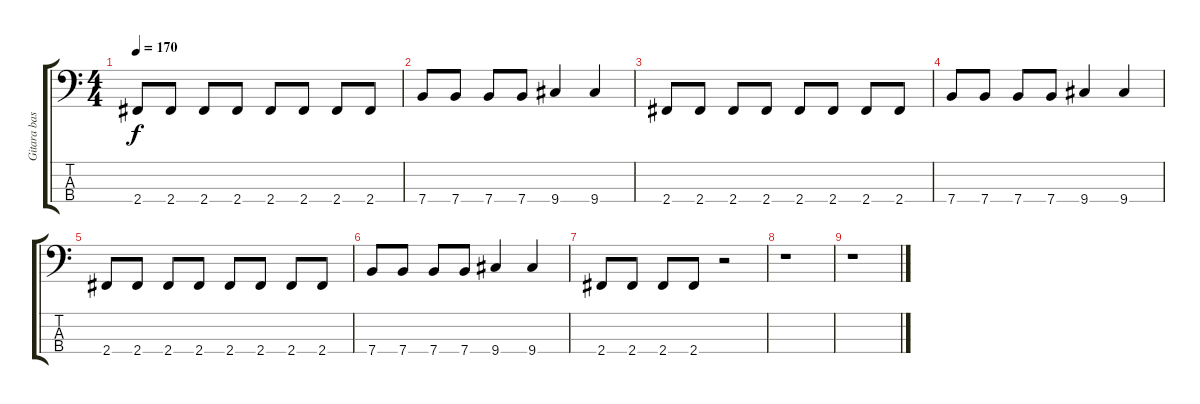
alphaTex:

\track ("Gitara basowa" "Gitara bas") {instrument electricbassfinger}
\staff {score tabs}
\tuning (G2 D2 A1 E1) {hide}
\ts (4 4)
\tempo 170
\clef f4
\ks c
2.4.8{dy f} 2.4.8 2.4.8 2.4.8 2.4.8 2.4.8 2.4.8 2.4.8 |
7.4.8 7.4.8 7.4.8 7.4.8 9.4.4 9.4.4 |
2.4.8 2.4.8 2.4.8 2.4.8 2.4.8 2.4.8 2.4.8 2.4.8 |
7.4.8 7.4.8 7.4.8 7.4.8 9.4.4 9.4.4 |
2.4.8 2.4.8 2.4.8 2.4.8 2.4.8 2.4.8 2.4.8 2.4.8 |
7.4.8 7.4.8 7.4.8 7.4.8 9.4.4 9.4.4 |
2.4.8 2.4.8 2.4.8 2.4.8 r.2 |
r.1 |
r.1
